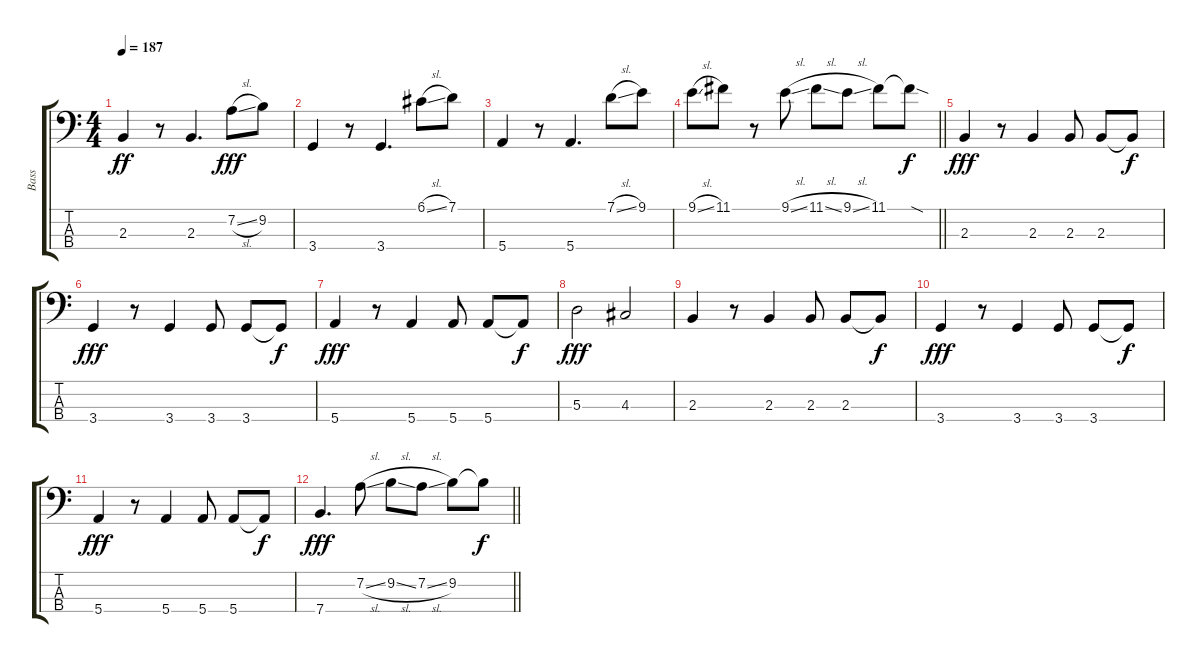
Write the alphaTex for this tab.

\track ("Bass" "Bass") {instrument electricbassfinger}
\staff {score tabs}
\tuning (G2 D2 A1 E1) {hide}
\ts (4 4)
\tempo 187
\clef f4
\ks c
2.3.4{dy ff} r.8 2.3.4{d} 7.2{sl}.8{dy fff} 9.2.8 |
3.4.4 r.8 3.4.4{d} 6.1{sl}.8 7.1.8 |
5.4.4 r.8 5.4.4{d} 7.1{sl}.8 9.1.8 |
\barLineRight lightlight
9.1{sl}.8 11.1.8 r.8 9.1{sl}.8 11.1{sl}.8 9.1{sl}.8 11.1.8 11.1{sod t}.8{dy f} |
2.3.4{dy fff} r.8 2.3.4 2.3.8 2.3.8 2.3{t}.8{dy f} |
3.4.4{dy fff} r.8 3.4.4 3.4.8 3.4.8 3.4{t}.8{dy f} |
5.4.4{dy fff} r.8 5.4.4 5.4.8 5.4.8 5.4{t}.8{dy f} |
5.3.2{dy fff} 4.3.2 |
2.3.4 r.8 2.3.4 2.3.8 2.3.8 2.3{t}.8{dy f} |
3.4.4{dy fff} r.8 3.4.4 3.4.8 3.4.8 3.4{t}.8{dy f} |
5.4.4{dy fff} r.8 5.4.4 5.4.8 5.4.8 5.4{t}.8{dy f} |
\barLineRight lightlight
7.4.4{d dy fff} 7.2{sl}.8 9.2{sl}.8 7.2{sl}.8 9.2.8 9.2{t}.8{dy f}
